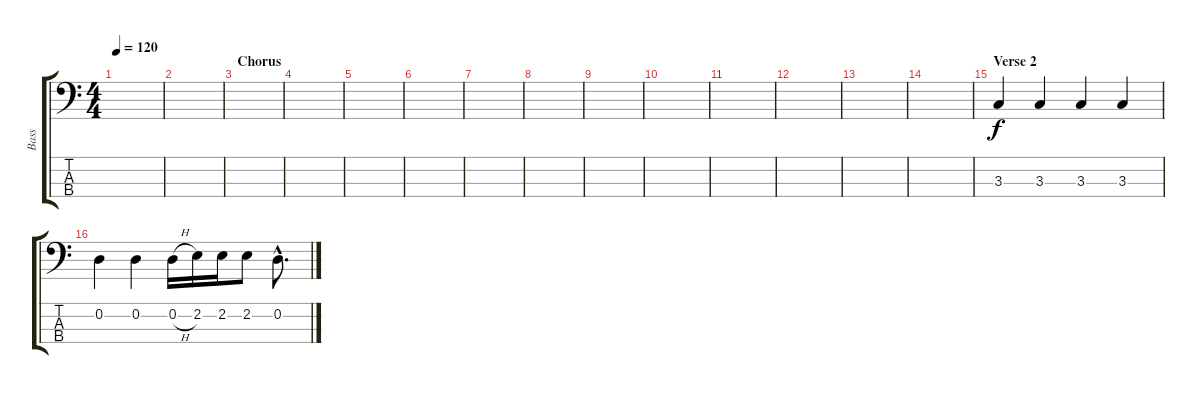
\track ("Bass" "Bass") {instrument electricbassfinger}
\staff {score tabs}
\tuning (G2 D2 A1 E1) {hide}
\ts (4 4)
\tempo 120
\clef f4
\ks c
|
|
\section ("" "Chorus")
|
|
|
|
|
|
|
|
|
|
|
|
\section ("" "Verse 2")
3.3.4 3.3.4 3.3.4 3.3.4 |
0.2.4 0.2.4 0.2{h}.16 2.2.16 2.2.16 2.2.8 0.2{hac}.8{d}
